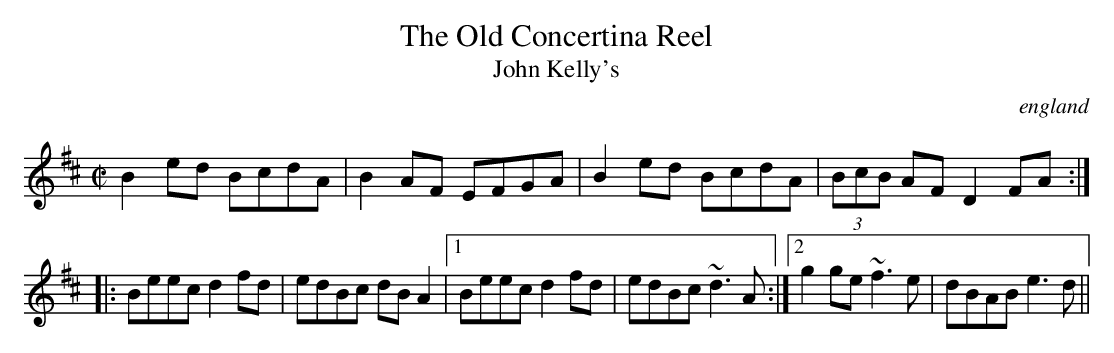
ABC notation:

X:1
T:Old Concertina Reel, The
T:John Kelly's
O:england
M:C|
K:Edor
B2ed BcdA|B2AF EFGA|B2ed BcdA|(3BcB AF D2FA:|
|:Beec d2fd|edBc dBA2|1 Beec d2fd|edBc ~d3A:|2 g2ge ~f3e|dBAB e3d||
